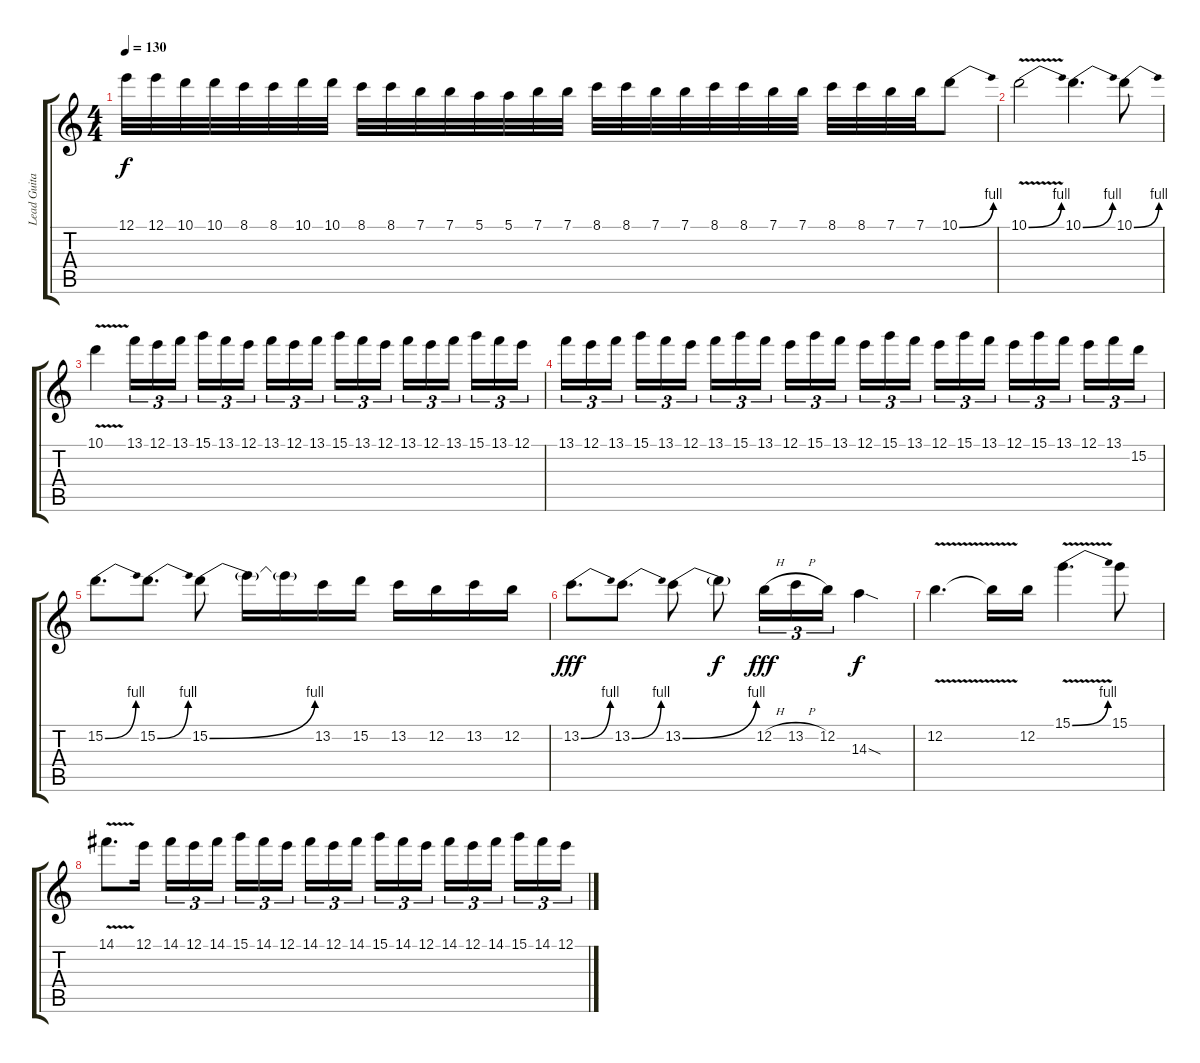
\track ("Lead Guitar" "Lead Guita") {instrument distortionguitar}
\staff {score tabs}
\tuning (E4 B3 G3 D3 A2 E2) {hide}
\ts (4 4)
\tempo 130
\clef g2
\ks c
12.1.32{dy f} 12.1.32 10.1.32 10.1.32 8.1.32 8.1.32 10.1.32 10.1.32 8.1.32 8.1.32 7.1.32 7.1.32 5.1.32 5.1.32 7.1.32 7.1.32 8.1.32 8.1.32 7.1.32 7.1.32 8.1.32 8.1.32 7.1.32 7.1.32 8.1.32 8.1.32 7.1.32 7.1.32 10.1{be (bend 0 0 60 4)}.8 |
10.1{be (bend 0 0 60 4) v}.2 10.1{be (bend 0 0 60 4)}.4{d} 10.1{be (bend 0 0 60 4)}.8 |
10.1{v}.4 13.1.16{tu (3 2)} 12.1.16{tu (3 2)} 13.1.16{tu (3 2) beam splitsecondary} 15.1.16{tu (3 2)} 13.1.16{tu (3 2)} 12.1.16{tu (3 2)} 13.1.16{tu (3 2)} 12.1.16{tu (3 2)} 13.1.16{tu (3 2) beam splitsecondary} 15.1.16{tu (3 2)} 13.1.16{tu (3 2)} 12.1.16{tu (3 2)} 13.1.16{tu (3 2)} 12.1.16{tu (3 2)} 13.1.16{tu (3 2) beam splitsecondary} 15.1.16{tu (3 2)} 13.1.16{tu (3 2)} 12.1.16{tu (3 2)} |
13.1.16{tu (3 2)} 12.1.16{tu (3 2)} 13.1.16{tu (3 2) beam splitsecondary} 15.1.16{tu (3 2)} 13.1.16{tu (3 2)} 12.1.16{tu (3 2)} 13.1.16{tu (3 2)} 15.1.16{tu (3 2)} 13.1.16{tu (3 2) beam splitsecondary} 12.1.16{tu (3 2)} 15.1.16{tu (3 2)} 13.1.16{tu (3 2)} 12.1.16{tu (3 2)} 15.1.16{tu (3 2)} 13.1.16{tu (3 2) beam splitsecondary} 12.1.16{tu (3 2)} 15.1.16{tu (3 2)} 13.1.16{tu (3 2)} 12.1.16{tu (3 2)} 15.1.16{tu (3 2)} 13.1.16{tu (3 2) beam splitsecondary} 12.1.16{tu (3 2)} 13.1.16{tu (3 2)} 15.2.16{tu (3 2)} |
15.2{be (bend 0 0 60 4)}.8{d} 15.2{be (bend 0 0 60 4)}.8{d} 15.2{be (bend 0 0 60 4)}.8 15.2{t}.16 15.2{t}.16 13.2.16 15.2.16 13.2.16 12.2.16 13.2.16 12.2.16 |
13.2{be (bend 0 0 60 4)}.8{d dy fff} 13.2{be (bend 0 0 60 4)}.8{d} 13.2{be (bend 0 0 60 4)}.8 13.2{t}.8{dy f} 12.2{h}.16{tu (3 2) dy fff} 13.2{h}.16{tu (3 2)} 12.2.16{tu (3 2)} 14.3{sod}.4{dy f} |
12.2{v}.4{d} 12.2{t}.16 12.2.16 15.1{be (bend 0 0 60 4) v}.4{d} 15.1.8 |
14.1{v}.8{d} 12.1.16 14.1.16{tu (3 2)} 12.1.16{tu (3 2)} 14.1.16{tu (3 2) beam splitsecondary} 15.1.16{tu (3 2)} 14.1.16{tu (3 2)} 12.1.16{tu (3 2)} 14.1.16{tu (3 2)} 12.1.16{tu (3 2)} 14.1.16{tu (3 2) beam splitsecondary} 15.1.16{tu (3 2)} 14.1.16{tu (3 2)} 12.1.16{tu (3 2)} 14.1.16{tu (3 2)} 12.1.16{tu (3 2)} 14.1.16{tu (3 2) beam splitsecondary} 15.1.16{tu (3 2)} 14.1.16{tu (3 2)} 12.1.16{tu (3 2)}
